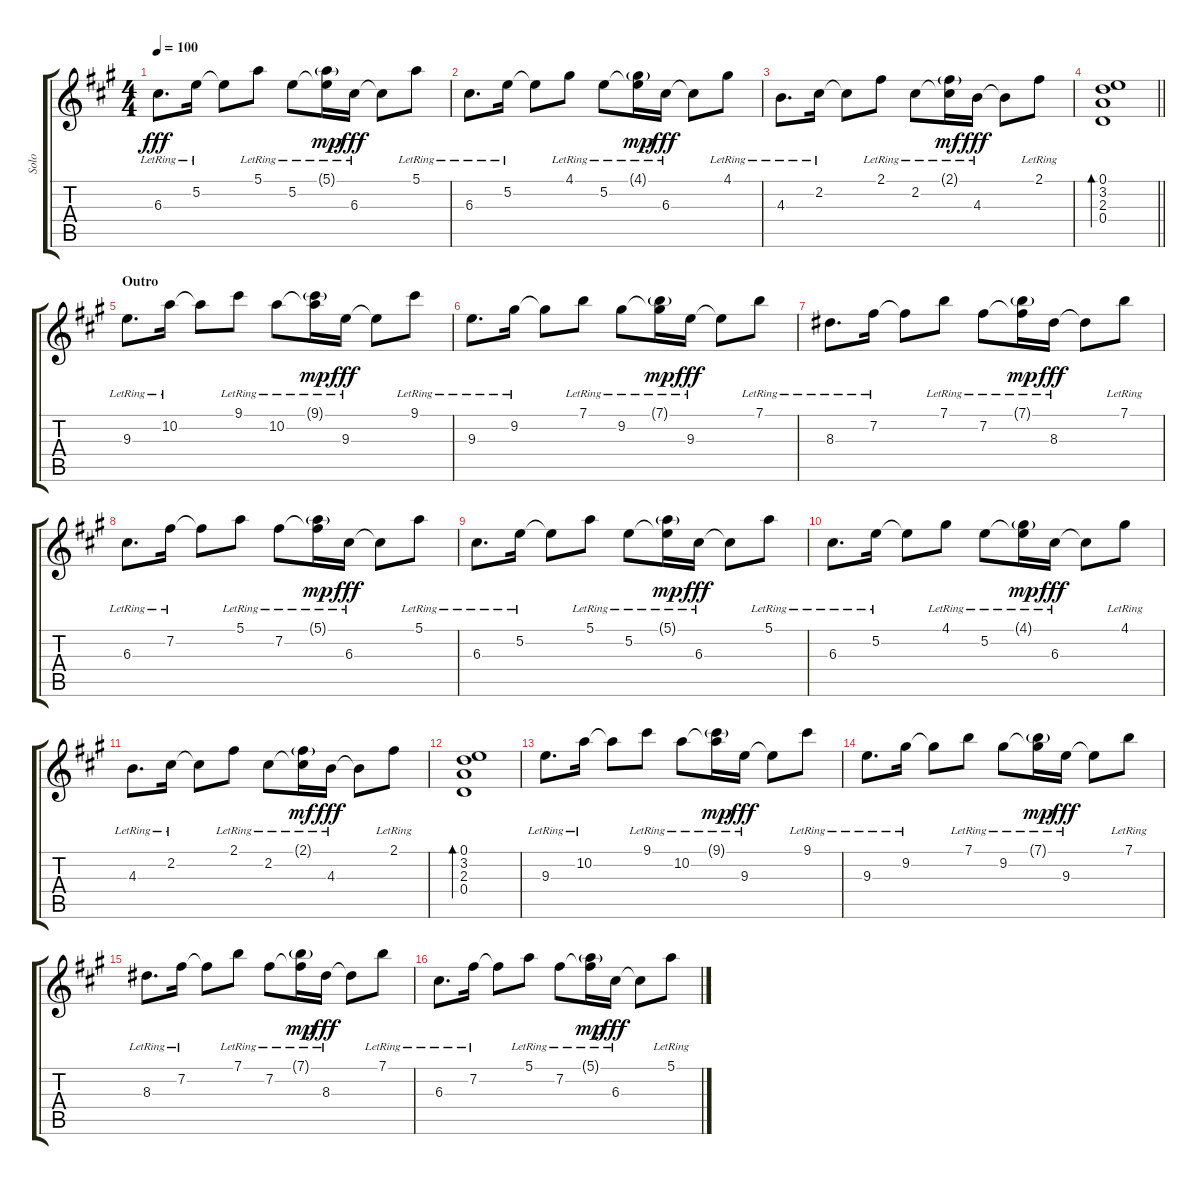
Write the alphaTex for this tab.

\track ("Solo" "Solo") {instrument overdrivenguitar}
\staff {score tabs}
\tuning (E4 B3 G3 D3 A2 E2) {hide}
\ts (4 4)
\tempo 100
\clef g2
\ks a
6.3{lr}.8{d dy fff} 5.2{lr}.16 5.2{t}.8 5.1{lr}.8 5.2{lr}.8 (5.1{g lr} 5.2{t}).16{dy mp} 6.3{lr}.16{dy fff} 6.3{t}.8 5.1{lr}.8 |
6.3{lr}.8{d} 5.2{lr}.16 5.2{t}.8 4.1{lr}.8 5.2{lr}.8 (4.1{g lr} 5.2{t}).16{dy mp} 6.3{lr}.16{dy fff} 6.3{t}.8 4.1{lr}.8 |
4.3{lr}.8{d} 2.2{lr}.16 2.2{t}.8 2.1{lr}.8 2.2{lr}.8 (2.1{g lr} 2.2{t}).16{dy mf} 4.3{lr}.16{dy fff} 4.3{t}.8 2.1{lr}.8 |
\barLineRight lightlight
(0.1 3.2 2.3 0.4).1{bd 480} |
\section ("" "Outro")
9.3{lr}.8{d} 10.2{lr}.16 10.2{t}.8 9.1{lr}.8 10.2{lr}.8 (9.1{g lr} 10.2{t}).16{dy mp} 9.3{lr}.16{dy fff} 9.3{t}.8 9.1{lr}.8 |
9.3{lr}.8{d} 9.2{lr}.16 9.2{t}.8 7.1{lr}.8 9.2{lr}.8 (7.1{g lr} 9.2{t}).16{dy mp} 9.3{lr}.16{dy fff} 9.3{t}.8 7.1{lr}.8 |
8.3{lr}.8{d} 7.2{lr}.16 7.2{t}.8 7.1{lr}.8 7.2{lr}.8 (7.1{g lr} 7.2{t}).16{dy mp} 8.3{lr}.16{dy fff} 8.3{t}.8 7.1{lr}.8 |
6.3{lr}.8{d} 7.2{lr}.16 7.2{t}.8 5.1{lr}.8 7.2{lr}.8 (5.1{g lr} 7.2{t}).16{dy mp} 6.3{lr}.16{dy fff} 6.3{t}.8 5.1{lr}.8 |
6.3{lr}.8{d} 5.2{lr}.16 5.2{t}.8 5.1{lr}.8 5.2{lr}.8 (5.1{g lr} 5.2{t}).16{dy mp} 6.3{lr}.16{dy fff} 6.3{t}.8 5.1{lr}.8 |
6.3{lr}.8{d} 5.2{lr}.16 5.2{t}.8 4.1{lr}.8 5.2{lr}.8 (4.1{g lr} 5.2{t}).16{dy mp} 6.3{lr}.16{dy fff} 6.3{t}.8 4.1{lr}.8 |
4.3{lr}.8{d} 2.2{lr}.16 2.2{t}.8 2.1{lr}.8 2.2{lr}.8 (2.1{g lr} 2.2{t}).16{dy mf} 4.3{lr}.16{dy fff} 4.3{t}.8 2.1{lr}.8 |
(0.1 3.2 2.3 0.4).1{bd 480} |
9.3{lr}.8{d} 10.2{lr}.16 10.2{t}.8 9.1{lr}.8 10.2{lr}.8 (9.1{g lr} 10.2{t}).16{dy mp} 9.3{lr}.16{dy fff} 9.3{t}.8 9.1{lr}.8 |
9.3{lr}.8{d} 9.2{lr}.16 9.2{t}.8 7.1{lr}.8 9.2{lr}.8 (7.1{g lr} 9.2{t}).16{dy mp} 9.3{lr}.16{dy fff} 9.3{t}.8 7.1{lr}.8 |
8.3{lr}.8{d} 7.2{lr}.16 7.2{t}.8 7.1{lr}.8 7.2{lr}.8 (7.1{g lr} 7.2{t}).16{dy mp} 8.3{lr}.16{dy fff} 8.3{t}.8 7.1{lr}.8 |
6.3{lr}.8{d} 7.2{lr}.16 7.2{t}.8 5.1{lr}.8 7.2{lr}.8 (5.1{g lr} 7.2{t}).16{dy mp} 6.3{lr}.16{dy fff} 6.3{t}.8 5.1{lr}.8
